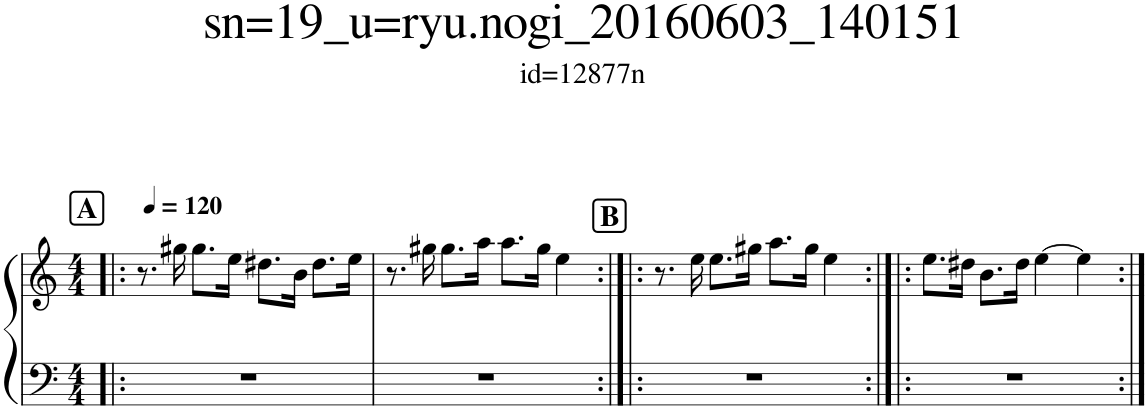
**kern	**kern
*part1	*part1
*staff2	*staff1
*I"ハープ	*
*clefF4	*clefG2
*k[]	*k[]
*M4/4	*M4/4
*MM120	*MM120
!!LO:REH:place=s1:a:B:cj:fs=14:t=A
=1!|:	=1!|:
1r	8.r
.	16gg#X\
.	8.gg#\L
.	16ee\Jk
.	8.dd#X\L
.	16b\Jk
.	8.dd#\L
.	16ee\Jk
=2	=2
1r	8.r
.	16gg#X\
.	8.gg#\L
.	16aa\Jk
.	8.aa\L
.	16gg#\Jk
.	4ee\
!!LO:REH:place=s1:a:B:cj:fs=14:t=B
=3:|!|:	=3:|!|:
1r	8.r
.	16ee\
.	8.ee\L
.	16gg#X\Jk
.	8.aa\L
.	16gg#\Jk
.	4ee\
=4:|!|:	=4:|!|:
1r	8.ee\L
.	16dd#X\Jk
.	8.b\L
.	16dd#\Jk
.	[4ee\
.	4ee\]
=:|!	=:|!
*-	*-
